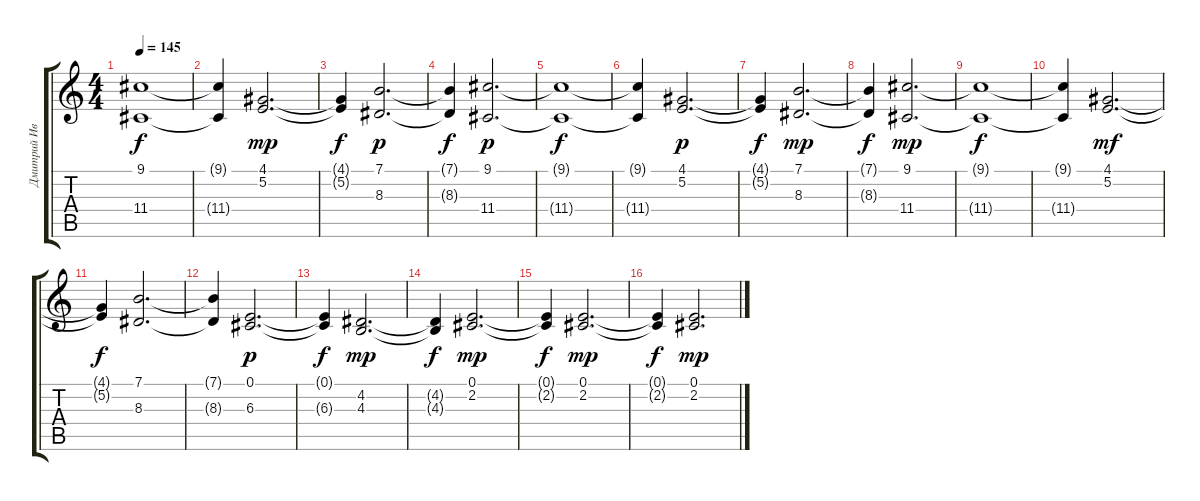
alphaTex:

\track ("Дмитрий Иванов" "Дмитрий Ив") {instrument stringensemble2}
\staff {score tabs}
\tuning (E4 B3 G3 D3 A2 E2) {hide}
\ts (4 4)
\tempo 145
\clef g2
\ks c
(9.1{t} 11.4{t}).1{dy f} |
(9.1{t} 11.4{t}).4 (4.1 5.2).2{d dy mp} |
(4.1{t} 5.2{t}).4{dy f} (7.1 8.3).2{d dy p} |
(7.1{t} 8.3{t}).4{dy f} (9.1 11.4).2{d dy p} |
(9.1{t} 11.4{t}).1{dy f} |
(9.1{t} 11.4{t}).4 (4.1 5.2).2{d dy p} |
(4.1{t} 5.2{t}).4{dy f} (7.1 8.3).2{d dy mp} |
(7.1{t} 8.3{t}).4{dy f} (9.1 11.4).2{d dy mp} |
(9.1{t} 11.4{t}).1{dy f} |
(9.1{t} 11.4{t}).4 (4.1 5.2).2{d dy mf} |
(4.1{t} 5.2{t}).4{dy f} (7.1 8.3).2{d} |
(7.1{t} 8.3{t}).4 (0.1 6.3).2{d dy p} |
(0.1{t} 6.3{t}).4{dy f} (4.2 4.3).2{d dy mp} |
(4.2{t} 4.3{t}).4{dy f} (0.1 2.2).2{d dy mp} |
(0.1{t} 2.2{t}).4{dy f} (0.1 2.2).2{d dy mp} |
(0.1{t} 2.2{t}).4{dy f} (0.1 2.2).2{d dy mp}
